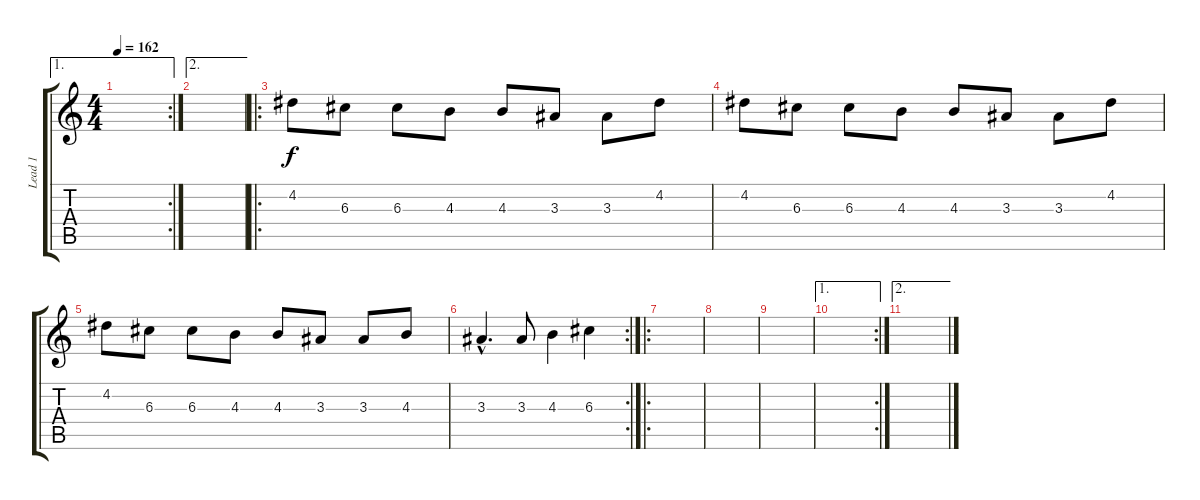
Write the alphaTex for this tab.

\track ("Lead 1" "Lead 1") {instrument distortionguitar}
\staff {score tabs}
\tuning (E4 B3 G3 D3 A2 E2) {hide}
\ae 1
\rc 2
\ts (4 4)
\tempo 162
\clef g2
\ks c
|
\ae 2
|
\ro
4.2.8 6.3.8 6.3.8 4.3.8 4.3.8 3.3.8 3.3.8 4.2.8 |
4.2.8 6.3.8 6.3.8 4.3.8 4.3.8 3.3.8 3.3.8 4.2.8 |
4.2.8 6.3.8 6.3.8 4.3.8 4.3.8 3.3.8 3.3.8 4.3.8 |
\rc 2
3.3{hac}.4{d} 3.3.8 4.3.4 6.3.4 |
\ro
|
|
|
\ae 1
\rc 2
|
\ae 2
